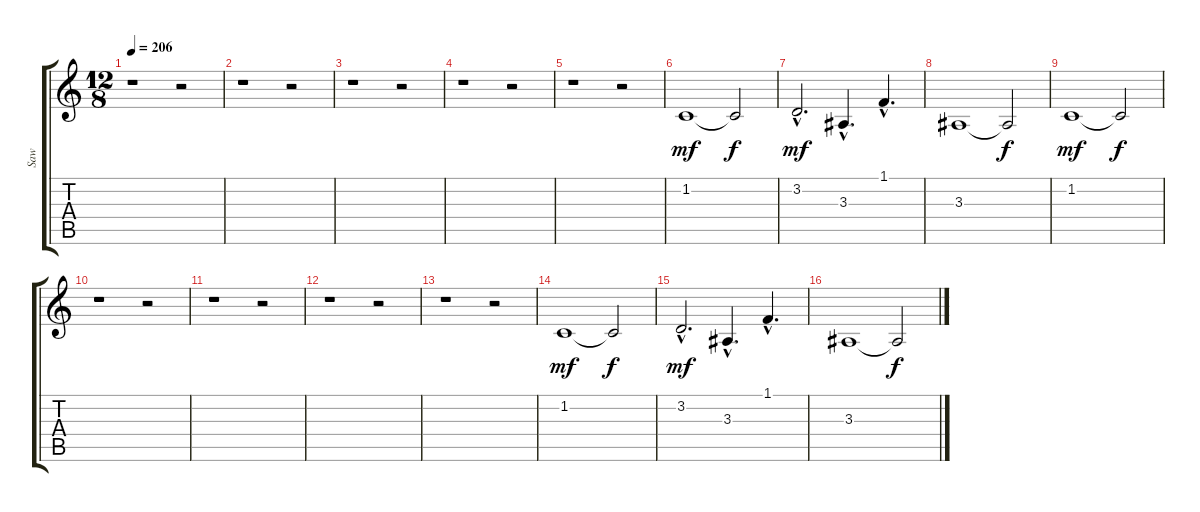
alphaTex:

\track ("Saw" "Saw") {instrument lead2sawtooth}
\staff {score tabs}
\tuning (E4 B3 G3 D3 A2 E2) {hide}
\ts (12 8)
\tempo 206
\clef g2
\ks c
r.1{dy f} r.2 |
r.1 r.2 |
r.1 r.2 |
r.1 r.2 |
r.1 r.2 |
1.2.1{dy mf} 1.2{t}.2{dy f} |
3.2{hac}.2{d dy mf} 3.3{hac}.4{d} 1.1{hac}.4{d} |
3.3.1 3.3{t}.2{dy f} |
1.2.1{dy mf} 1.2{t}.2{dy f} |
r.1 r.2 |
r.1 r.2 |
r.1 r.2 |
r.1 r.2 |
1.2.1{dy mf} 1.2{t}.2{dy f} |
3.2{hac}.2{d dy mf} 3.3{hac}.4{d} 1.1{hac}.4{d} |
3.3.1 3.3{t}.2{dy f}
